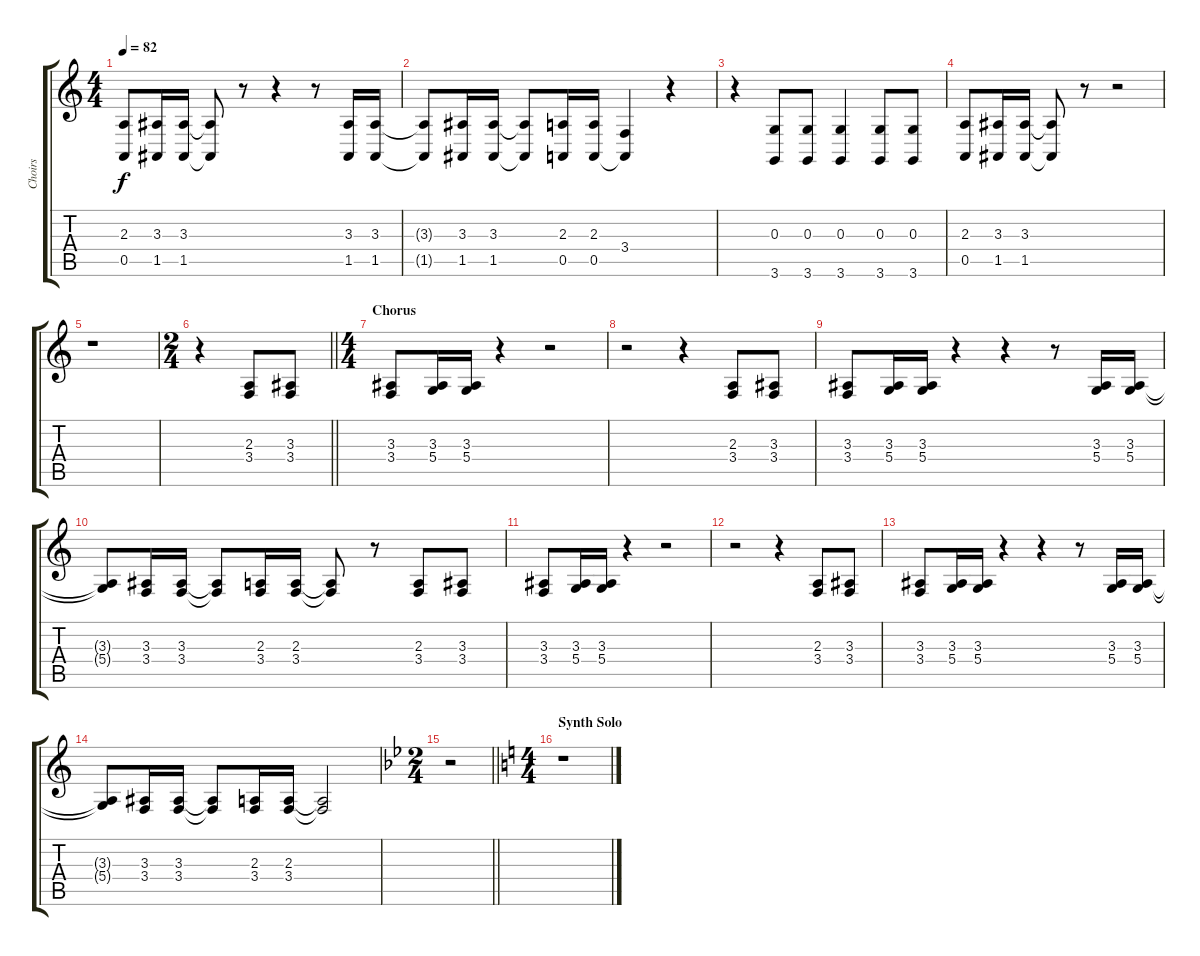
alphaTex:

\track ("Choirs" "Choirs") {instrument voiceoohs}
\staff {score tabs}
\tuning (E4 B3 G3 D3 A2 E2) {hide}
\ts (4 4)
\tempo 82
\clef g2
\ks c
(2.3 0.5).8{dy f} (3.3 1.5).16 (3.3 1.5).16 (3.3{t} 1.5{t}).8 r.8 r.4 r.8 (3.3 1.5).16 (3.3 1.5).16 |
(3.3{t} 1.5{t}).8 (3.3 1.5).16 (3.3 1.5).16 (3.3{t} 1.5{t}).8 (2.3 0.5).16 (2.3 0.5).16 (3.4 0.5{t}).4 r.4 |
r.4 (0.3 3.6).8 (0.3 3.6).8 (0.3 3.6).4 (0.3 3.6).8 (0.3 3.6).8 |
(2.3 0.5).8 (3.3 1.5).16 (3.3 1.5).16 (3.3{t} 1.5{t}).8 r.8 r.2 |
r.1 |
\ts (2 4)
\barLineRight lightlight
r.4 (2.3 3.4).8 (3.3 3.4).8 |
\ts (4 4)
\section ("" "Chorus")
(3.3 3.4).8 (3.3 5.4).16 (3.3 5.4).16 r.4 r.2 |
r.2 r.4 (2.3 3.4).8 (3.3 3.4).8 |
(3.3 3.4).8 (3.3 5.4).16 (3.3 5.4).16 r.4 r.4 r.8 (3.3 5.4).16 (3.3 5.4).16 |
(3.3{t} 5.4{t}).8 (3.3 3.4).16 (3.3 3.4).16 (3.3{t} 3.4{t}).8 (2.3 3.4).16 (2.3 3.4).16 (2.3{t} 3.4{t}).8 r.8 (2.3 3.4).8 (3.3 3.4).8 |
(3.3 3.4).8 (3.3 5.4).16 (3.3 5.4).16 r.4 r.2 |
r.2 r.4 (2.3 3.4).8 (3.3 3.4).8 |
(3.3 3.4).8 (3.3 5.4).16 (3.3 5.4).16 r.4 r.4 r.8 (3.3 5.4).16 (3.3 5.4).16 |
(3.3{t} 5.4{t}).8 (3.3 3.4).16 (3.3 3.4).16 (3.3{t} 3.4{t}).8 (2.3 3.4).16 (2.3 3.4).16 (2.3{t} 3.4{t}).2 |
\ts (2 4)
\barLineRight lightlight
\ks bb
r.2 |
\ts (4 4)
\section ("" "Synth Solo")
\ks c
r.1
